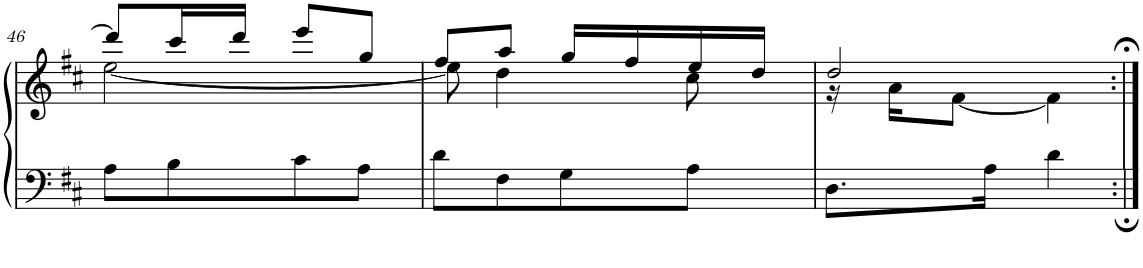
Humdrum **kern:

**kern	**kern
*part1	*part1
*staff2	*staff1
*I"Harpsichord	*
*I'Hch.	*
!!LO:PB:g=z
*clefF4	*clefG2
*k[f#c#]	*k[f#c#]
*M2/4	*M2/4
=46	=46
*	*^
8A\L	8ddd/L]	[2ee\
8B\	16ccc#/L	.
.	16ddd/JJ	.
8c#\	8eee/L	.
8A\J	8gg/J	.
=47	=47	=47
8d\L	8ff#/L	8ee\]
8F#\	8aa/J	4dd\
8G\	16gg/LL	.
.	16ff#/	.
8A\J	16ee/	8cc#\
.	16dd/JJ	.
=48	=48	=48
8.D\L	2dd/	16r
.	.	16a\KL
.	.	[8f#\J
16A\Jk	.	.
4d\	.	4f#\]
*	*v	*v
=:|!	=:|!
*-	*-
